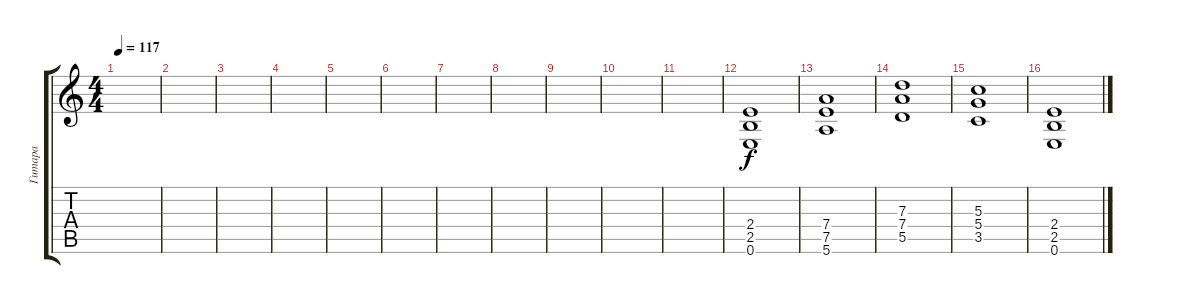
\track ("Гитара" "Гитара") {instrument distortionguitar}
\staff {score tabs}
\tuning (E4 B3 G3 D3 A2 E2) {hide}
\ts (4 4)
\tempo 117
\clef g2
\ks c
|
|
|
|
|
|
|
|
|
|
|
(2.4 2.5 0.6).1 |
(7.4 7.5 5.6).1 |
(7.3 7.4 5.5).1 |
(5.3 5.4 3.5).1 |
(2.4 2.5 0.6).1
